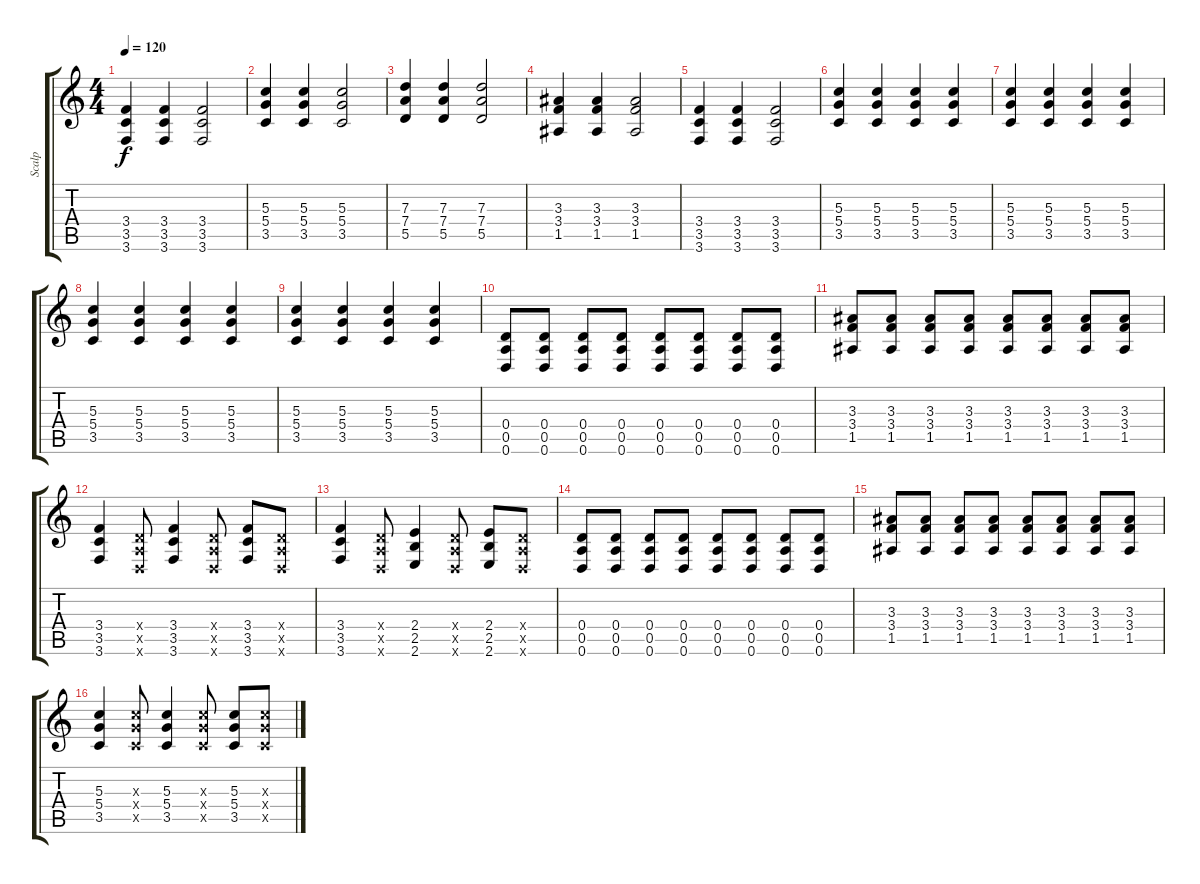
\track ("Scalp" "Scalp") {instrument distortionguitar}
\staff {score tabs}
\tuning (E4 B3 G3 D3 A2 D2) {hide}
\ts (4 4)
\tempo 120
\clef g2
\ks c
(3.4 3.5 3.6).4{dy f} (3.4 3.5 3.6).4 (3.4 3.5 3.6).2 |
(5.3 5.4 3.5).4 (5.3 5.4 3.5).4 (5.3 5.4 3.5).2 |
(7.3 7.4 5.5).4 (7.3 7.4 5.5).4 (7.3 7.4 5.5).2 |
(3.3 3.4 1.5).4 (3.3 3.4 1.5).4 (3.3 3.4 1.5).2 |
(3.4 3.5 3.6).4 (3.4 3.5 3.6).4 (3.4 3.5 3.6).2 |
(5.3 5.4 3.5).4 (5.3 5.4 3.5).4 (5.3 5.4 3.5).4 (5.3 5.4 3.5).4 |
(5.3 5.4 3.5).4 (5.3 5.4 3.5).4 (5.3 5.4 3.5).4 (5.3 5.4 3.5).4 |
(5.3 5.4 3.5).4 (5.3 5.4 3.5).4 (5.3 5.4 3.5).4 (5.3 5.4 3.5).4 |
(5.3 5.4 3.5).4 (5.3 5.4 3.5).4 (5.3 5.4 3.5).4 (5.3 5.4 3.5).4 |
(0.4 0.5 0.6).8 (0.4 0.5 0.6).8 (0.4 0.5 0.6).8 (0.4 0.5 0.6).8 (0.4 0.5 0.6).8 (0.4 0.5 0.6).8 (0.4 0.5 0.6).8 (0.4 0.5 0.6).8 |
(3.3 3.4 1.5).8 (3.3 3.4 1.5).8 (3.3 3.4 1.5).8 (3.3 3.4 1.5).8 (3.3 3.4 1.5).8 (3.3 3.4 1.5).8 (3.3 3.4 1.5).8 (3.3 3.4 1.5).8 |
(3.4 3.5 3.6).4 (0.4{x} 0.5{x} 0.6{x}).8 (3.4 3.5 3.6).4 (0.4{x} 0.5{x} 0.6{x}).8 (3.4 3.5 3.6).8 (0.4{x} 0.5{x} 0.6{x}).8 |
(3.4 3.5 3.6).4 (0.4{x} 0.5{x} 0.6{x}).8 (2.4 2.5 2.6).4 (0.4{x} 0.5{x} 0.6{x}).8 (2.4 2.5 2.6).8 (0.4{x} 0.5{x} 0.6{x}).8 |
(0.4 0.5 0.6).8 (0.4 0.5 0.6).8 (0.4 0.5 0.6).8 (0.4 0.5 0.6).8 (0.4 0.5 0.6).8 (0.4 0.5 0.6).8 (0.4 0.5 0.6).8 (0.4 0.5 0.6).8 |
(3.3 3.4 1.5).8 (3.3 3.4 1.5).8 (3.3 3.4 1.5).8 (3.3 3.4 1.5).8 (3.3 3.4 1.5).8 (3.3 3.4 1.5).8 (3.3 3.4 1.5).8 (3.3 3.4 1.5).8 |
(5.3 5.4 3.5).4 (5.3{x} 5.4{x} 3.5{x}).8 (5.3 5.4 3.5).4 (5.3{x} 5.4{x} 3.5{x}).8 (5.3 5.4 3.5).8 (5.3{x} 5.4{x} 3.5{x}).8
